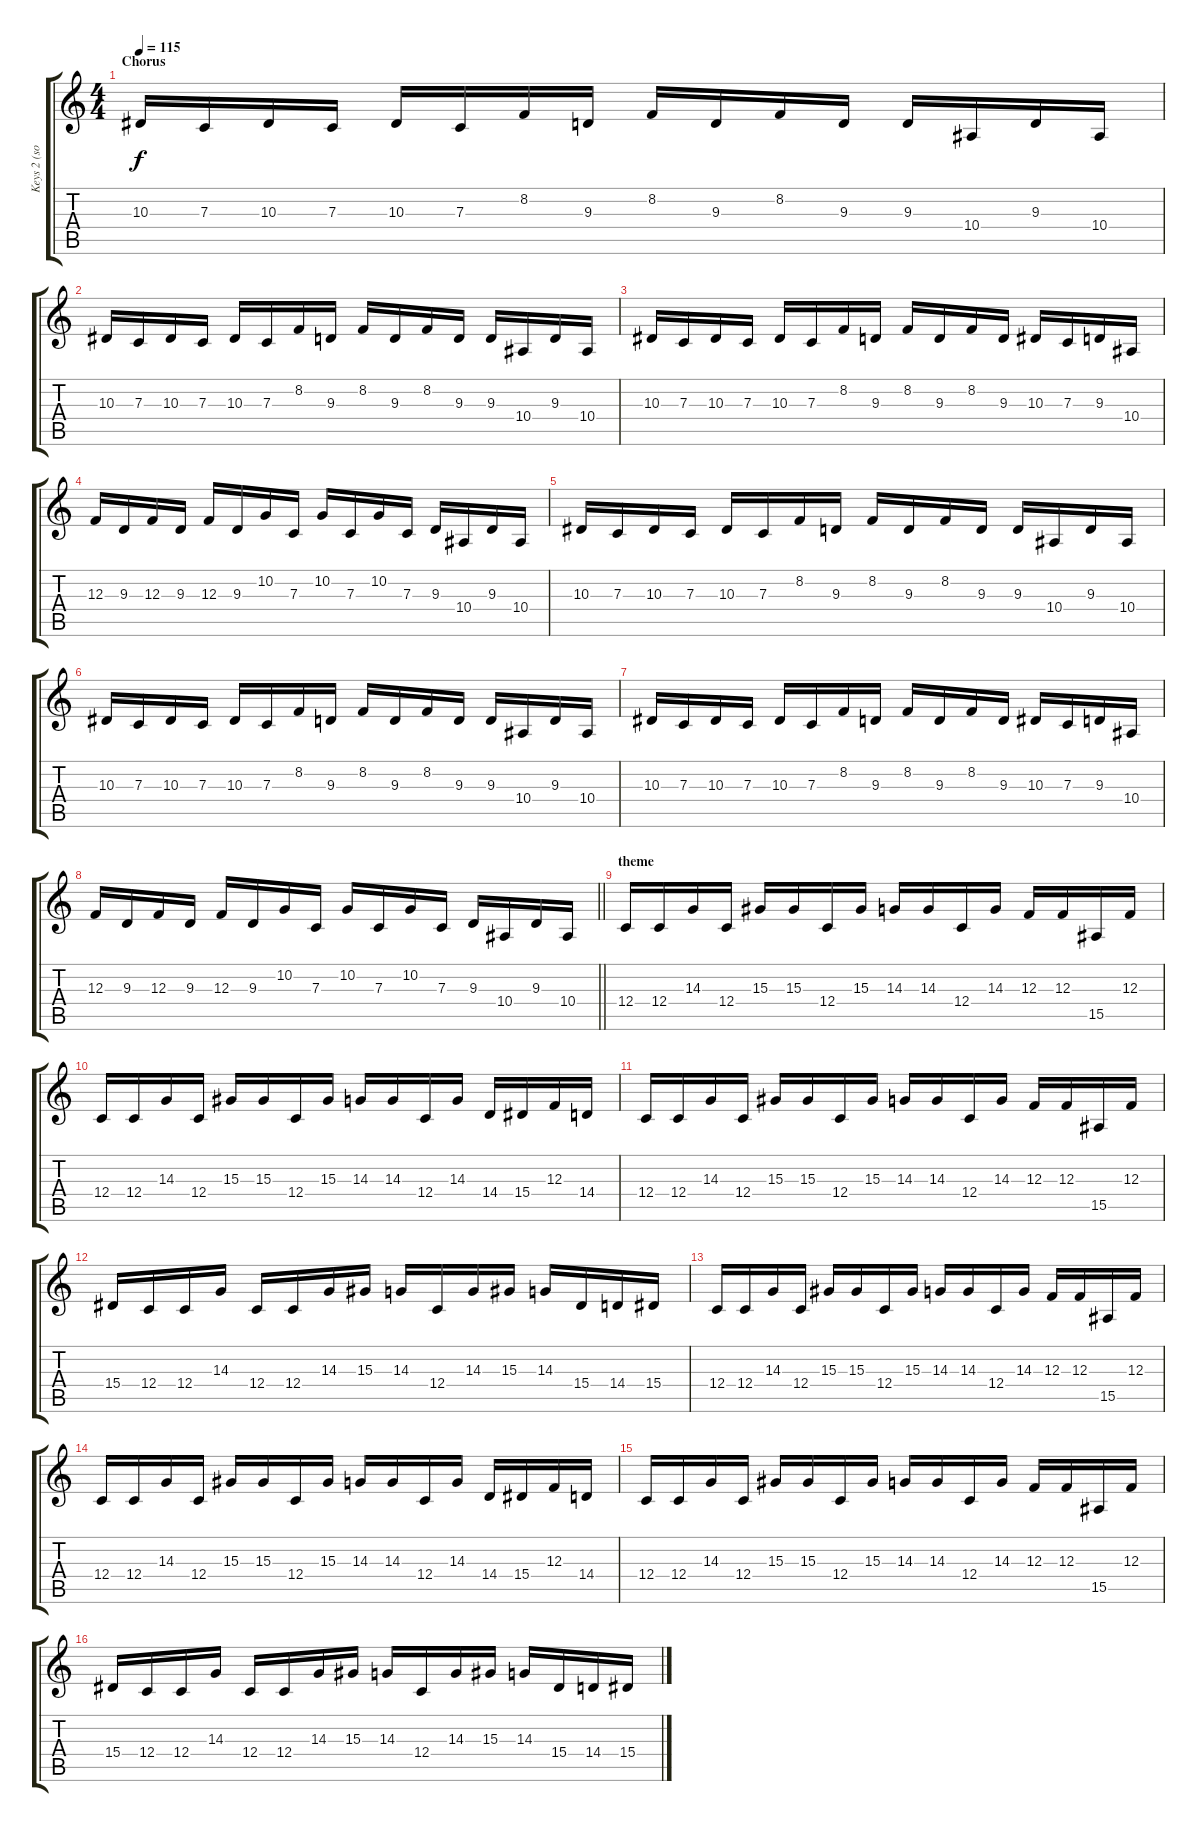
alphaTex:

\track ("Keys 2 (sound)" "Keys 2 (so") {instrument fx1rain}
\staff {score tabs}
\tuning (D4 A3 F3 C3 G2 C2) {hide}
\ts (4 4)
\section ("" "Chorus")
\tempo 115
\clef g2
\ks c
10.3.16{dy f} 7.3.16 10.3.16 7.3.16 10.3.16 7.3.16 8.2.16 9.3.16 8.2.16 9.3.16 8.2.16 9.3.16 9.3.16 10.4.16 9.3.16 10.4.16 |
10.3.16 7.3.16 10.3.16 7.3.16 10.3.16 7.3.16 8.2.16 9.3.16 8.2.16 9.3.16 8.2.16 9.3.16 9.3.16 10.4.16 9.3.16 10.4.16 |
10.3.16 7.3.16 10.3.16 7.3.16 10.3.16 7.3.16 8.2.16 9.3.16 8.2.16 9.3.16 8.2.16 9.3.16 10.3.16 7.3.16 9.3.16 10.4.16 |
12.3.16 9.3.16 12.3.16 9.3.16 12.3.16 9.3.16 10.2.16 7.3.16 10.2.16 7.3.16 10.2.16 7.3.16 9.3.16 10.4.16 9.3.16 10.4.16 |
10.3.16 7.3.16 10.3.16 7.3.16 10.3.16 7.3.16 8.2.16 9.3.16 8.2.16 9.3.16 8.2.16 9.3.16 9.3.16 10.4.16 9.3.16 10.4.16 |
10.3.16 7.3.16 10.3.16 7.3.16 10.3.16 7.3.16 8.2.16 9.3.16 8.2.16 9.3.16 8.2.16 9.3.16 9.3.16 10.4.16 9.3.16 10.4.16 |
10.3.16 7.3.16 10.3.16 7.3.16 10.3.16 7.3.16 8.2.16 9.3.16 8.2.16 9.3.16 8.2.16 9.3.16 10.3.16 7.3.16 9.3.16 10.4.16 |
\barLineRight lightlight
12.3.16 9.3.16 12.3.16 9.3.16 12.3.16 9.3.16 10.2.16 7.3.16 10.2.16 7.3.16 10.2.16 7.3.16 9.3.16 10.4.16 9.3.16 10.4.16 |
\section ("" "theme")
12.4.16 12.4.16 14.3.16 12.4.16 15.3.16 15.3.16 12.4.16 15.3.16 14.3.16 14.3.16 12.4.16 14.3.16 12.3.16 12.3.16 15.5.16 12.3.16 |
12.4.16 12.4.16 14.3.16 12.4.16 15.3.16 15.3.16 12.4.16 15.3.16 14.3.16 14.3.16 12.4.16 14.3.16 14.4.16 15.4.16 12.3.16 14.4.16 |
12.4.16 12.4.16 14.3.16 12.4.16 15.3.16 15.3.16 12.4.16 15.3.16 14.3.16 14.3.16 12.4.16 14.3.16 12.3.16 12.3.16 15.5.16 12.3.16 |
15.4.16 12.4.16 12.4.16 14.3.16 12.4.16 12.4.16 14.3.16 15.3.16 14.3.16 12.4.16 14.3.16 15.3.16 14.3.16 15.4.16 14.4.16 15.4.16 |
12.4.16 12.4.16 14.3.16 12.4.16 15.3.16 15.3.16 12.4.16 15.3.16 14.3.16 14.3.16 12.4.16 14.3.16 12.3.16 12.3.16 15.5.16 12.3.16 |
12.4.16 12.4.16 14.3.16 12.4.16 15.3.16 15.3.16 12.4.16 15.3.16 14.3.16 14.3.16 12.4.16 14.3.16 14.4.16 15.4.16 12.3.16 14.4.16 |
12.4.16 12.4.16 14.3.16 12.4.16 15.3.16 15.3.16 12.4.16 15.3.16 14.3.16 14.3.16 12.4.16 14.3.16 12.3.16 12.3.16 15.5.16 12.3.16 |
15.4.16 12.4.16 12.4.16 14.3.16 12.4.16 12.4.16 14.3.16 15.3.16 14.3.16 12.4.16 14.3.16 15.3.16 14.3.16 15.4.16 14.4.16 15.4.16
